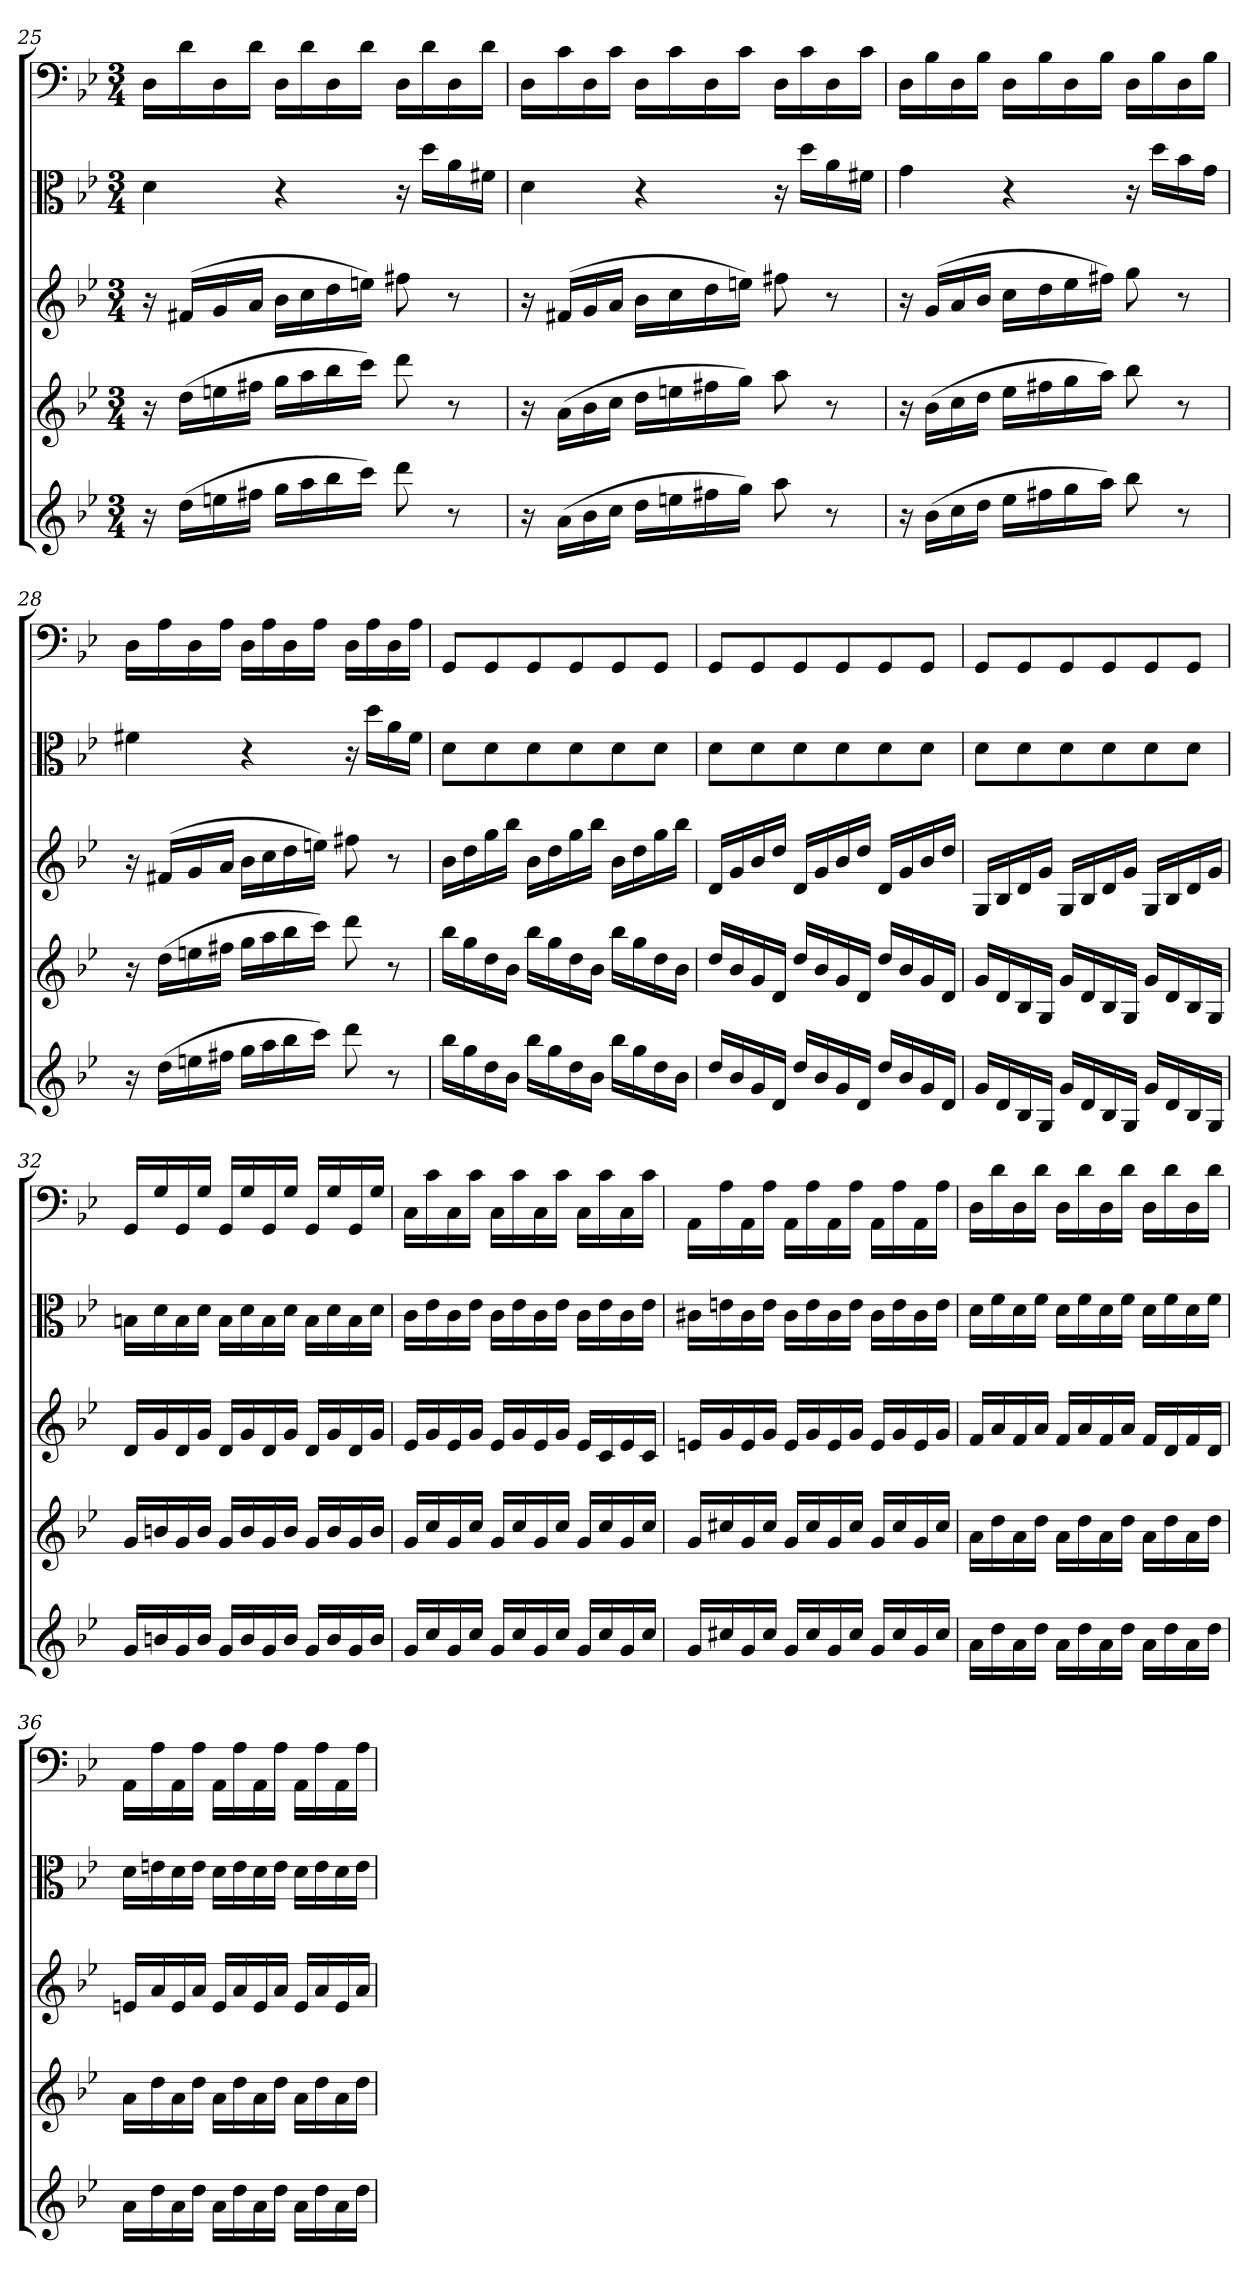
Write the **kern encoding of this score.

**kern	**kern	**kern	**kern	**kern
*part5	*part4	*part3	*part2	*part1
*staff5	*staff4	*staff3	*staff2	*staff1
*clefG2	*clefG2	*clefG2	*clefC3	*clefF4
*k[b-e-]	*k[b-e-]	*k[b-e-]	*k[b-e-]	*k[b-e-]
*g:	*g:	*g:	*g:	*g:
*M3/4	*M3/4	*M3/4	*M3/4	*M3/4
=25	=25	=25	=25	=25
16r	16r	16r	4d\	16D\LL
(16dd\LL	(16dd\LL	(16f#X/LL	.	16d\
16een\	16een\	16g/	.	16D\
16ff#X\JJ	16ff#X\JJ	16a/JJ	.	16d\JJ
16gg\LL	16gg\LL	16b-\LL	4r	16D\LL
16aa\	16aa\	16cc\	.	16d\
16bb-\	16bb-\	16dd\	.	16D\
16ccc\JJ)	16ccc\JJ)	16een\JJ)	.	16d\JJ
8ddd\	8ddd\	8ff#X\	16r	16D\LL
.	.	.	16dd\LL	16d\
8r	8r	8r	16a\	16D\
.	.	.	16f#X\JJ	16d\JJ
=26	=26	=26	=26	=26
16r	16r	16r	4d\	16D\LL
(16a\LL	(16a\LL	(16f#X/LL	.	16c\
16b-\	16b-\	16g/	.	16D\
16cc\JJ	16cc\JJ	16a/JJ	.	16c\JJ
16dd\LL	16dd\LL	16b-\LL	4r	16D\LL
16een\	16een\	16cc\	.	16c\
16ff#X\	16ff#X\	16dd\	.	16D\
16gg\JJ)	16gg\JJ)	16een\JJ)	.	16c\JJ
8aa\	8aa\	8ff#X\	16r	16D\LL
.	.	.	16dd\LL	16c\
8r	8r	8r	16a\	16D\
.	.	.	16f#X\JJ	16c\JJ
=27	=27	=27	=27	=27
16r	16r	16r	4g\	16D\LL
(16b-\LL	(16b-\LL	(16g/LL	.	16B-\
16cc\	16cc\	16a/	.	16D\
16dd\JJ	16dd\JJ	16b-/JJ	.	16B-\JJ
16ee-\LL	16ee-\LL	16cc\LL	4r	16D\LL
16ff#X\	16ff#X\	16dd\	.	16B-\
16gg\	16gg\	16ee-\	.	16D\
16aa\JJ)	16aa\JJ)	16ff#X\JJ)	.	16B-\JJ
8bb-\	8bb-\	8gg\	16r	16D\LL
.	.	.	16dd\LL	16B-\
8r	8r	8r	16b-\	16D\
.	.	.	16g\JJ	16B-\JJ
=28	=28	=28	=28	=28
16r	16r	16r	4f#X\	16D\LL
(16dd\LL	(16dd\LL	(16f#X/LL	.	16A\
16een\	16een\	16g/	.	16D\
16ff#X\JJ	16ff#X\JJ	16a/JJ	.	16A\JJ
16gg\LL	16gg\LL	16b-\LL	4r	16D\LL
16aa\	16aa\	16cc\	.	16A\
16bb-\	16bb-\	16dd\	.	16D\
16ccc\JJ)	16ccc\JJ)	16een\JJ)	.	16A\JJ
8ddd\	8ddd\	8ff#X\	16r	16D\LL
.	.	.	16dd\LL	16A\
8r	8r	8r	16a\	16D\
.	.	.	16f#\JJ	16A\JJ
=29	=29	=29	=29	=29
16bb-\LL	16bb-\LL	16b-\LL	8d\L	8GG/L
16gg\	16gg\	16dd\	.	.
16dd\	16dd\	16gg\	8d\	8GG/
16b-\JJ	16b-\JJ	16bb-\JJ	.	.
16bb-\LL	16bb-\LL	16b-\LL	8d\	8GG/
16gg\	16gg\	16dd\	.	.
16dd\	16dd\	16gg\	8d\	8GG/
16b-\JJ	16b-\JJ	16bb-\JJ	.	.
16bb-\LL	16bb-\LL	16b-\LL	8d\	8GG/
16gg\	16gg\	16dd\	.	.
16dd\	16dd\	16gg\	8d\J	8GG/J
16b-\JJ	16b-\JJ	16bb-\JJ	.	.
=30	=30	=30	=30	=30
16dd/LL	16dd/LL	16d/LL	8d\L	8GG/L
16b-/	16b-/	16g/	.	.
16g/	16g/	16b-/	8d\	8GG/
16d/JJ	16d/JJ	16dd/JJ	.	.
16dd/LL	16dd/LL	16d/LL	8d\	8GG/
16b-/	16b-/	16g/	.	.
16g/	16g/	16b-/	8d\	8GG/
16d/JJ	16d/JJ	16dd/JJ	.	.
16dd/LL	16dd/LL	16d/LL	8d\	8GG/
16b-/	16b-/	16g/	.	.
16g/	16g/	16b-/	8d\J	8GG/J
16d/JJ	16d/JJ	16dd/JJ	.	.
=31	=31	=31	=31	=31
16g/LL	16g/LL	16G/LL	8d\L	8GG/L
16d/	16d/	16B-/	.	.
16B-/	16B-/	16d/	8d\	8GG/
16G/JJ	16G/JJ	16g/JJ	.	.
16g/LL	16g/LL	16G/LL	8d\	8GG/
16d/	16d/	16B-/	.	.
16B-/	16B-/	16d/	8d\	8GG/
16G/JJ	16G/JJ	16g/JJ	.	.
16g/LL	16g/LL	16G/LL	8d\	8GG/
16d/	16d/	16B-/	.	.
16B-/	16B-/	16d/	8d\J	8GG/J
16G/JJ	16G/JJ	16g/JJ	.	.
=32	=32	=32	=32	=32
16g/LL	16g/LL	16d/LL	16Bn\LL	16GG/LL
16bn/	16bn/	16g/	16d\	16G/
16g/	16g/	16d/	16B\	16GG/
16b/JJ	16b/JJ	16g/JJ	16d\JJ	16G/JJ
16g/LL	16g/LL	16d/LL	16B\LL	16GG/LL
16b/	16b/	16g/	16d\	16G/
16g/	16g/	16d/	16B\	16GG/
16b/JJ	16b/JJ	16g/JJ	16d\JJ	16G/JJ
16g/LL	16g/LL	16d/LL	16B\LL	16GG/LL
16b/	16b/	16g/	16d\	16G/
16g/	16g/	16d/	16B\	16GG/
16b/JJ	16b/JJ	16g/JJ	16d\JJ	16G/JJ
=33	=33	=33	=33	=33
16g/LL	16g/LL	16e-/LL	16c\LL	16C\LL
16cc/	16cc/	16g/	16e-\	16c\
16g/	16g/	16e-/	16c\	16C\
16cc/JJ	16cc/JJ	16g/JJ	16e-\JJ	16c\JJ
16g/LL	16g/LL	16e-/LL	16c\LL	16C\LL
16cc/	16cc/	16g/	16e-\	16c\
16g/	16g/	16e-/	16c\	16C\
16cc/JJ	16cc/JJ	16g/JJ	16e-\JJ	16c\JJ
16g/LL	16g/LL	16e-/LL	16c\LL	16C\LL
16cc/	16cc/	16c/	16e-\	16c\
16g/	16g/	16e-/	16c\	16C\
16cc/JJ	16cc/JJ	16c/JJ	16e-\JJ	16c\JJ
=34	=34	=34	=34	=34
16g/LL	16g/LL	16en/LL	16c#X\LL	16AA\LL
16cc#X/	16cc#X/	16g/	16en\	16A\
16g/	16g/	16e/	16c#\	16AA\
16cc#/JJ	16cc#/JJ	16g/JJ	16e\JJ	16A\JJ
16g/LL	16g/LL	16e/LL	16c#\LL	16AA\LL
16cc#/	16cc#/	16g/	16e\	16A\
16g/	16g/	16e/	16c#\	16AA\
16cc#/JJ	16cc#/JJ	16g/JJ	16e\JJ	16A\JJ
16g/LL	16g/LL	16e/LL	16c#\LL	16AA\LL
16cc#/	16cc#/	16g/	16e\	16A\
16g/	16g/	16e/	16c#\	16AA\
16cc#/JJ	16cc#/JJ	16g/JJ	16e\JJ	16A\JJ
=35	=35	=35	=35	=35
16a\LL	16a\LL	16f/LL	16d\LL	16D\LL
16dd\	16dd\	16a/	16f\	16d\
16a\	16a\	16f/	16d\	16D\
16dd\JJ	16dd\JJ	16a/JJ	16f\JJ	16d\JJ
16a\LL	16a\LL	16f/LL	16d\LL	16D\LL
16dd\	16dd\	16a/	16f\	16d\
16a\	16a\	16f/	16d\	16D\
16dd\JJ	16dd\JJ	16a/JJ	16f\JJ	16d\JJ
16a\LL	16a\LL	16f/LL	16d\LL	16D\LL
16dd\	16dd\	16d/	16f\	16d\
16a\	16a\	16f/	16d\	16D\
16dd\JJ	16dd\JJ	16d/JJ	16f\JJ	16d\JJ
=36	=36	=36	=36	=36
16a\LL	16a\LL	16en/LL	16d\LL	16AA\LL
16dd\	16dd\	16a/	16en\	16A\
16a\	16a\	16e/	16d\	16AA\
16dd\JJ	16dd\JJ	16a/JJ	16e\JJ	16A\JJ
16a\LL	16a\LL	16e/LL	16d\LL	16AA\LL
16dd\	16dd\	16a/	16e\	16A\
16a\	16a\	16e/	16d\	16AA\
16dd\JJ	16dd\JJ	16a/JJ	16e\JJ	16A\JJ
16a\LL	16a\LL	16e/LL	16d\LL	16AA\LL
16dd\	16dd\	16a/	16e\	16A\
16a\	16a\	16e/	16d\	16AA\
16dd\JJ	16dd\JJ	16a/JJ	16e\JJ	16A\JJ
=	=	=	=	=
*-	*-	*-	*-	*-
